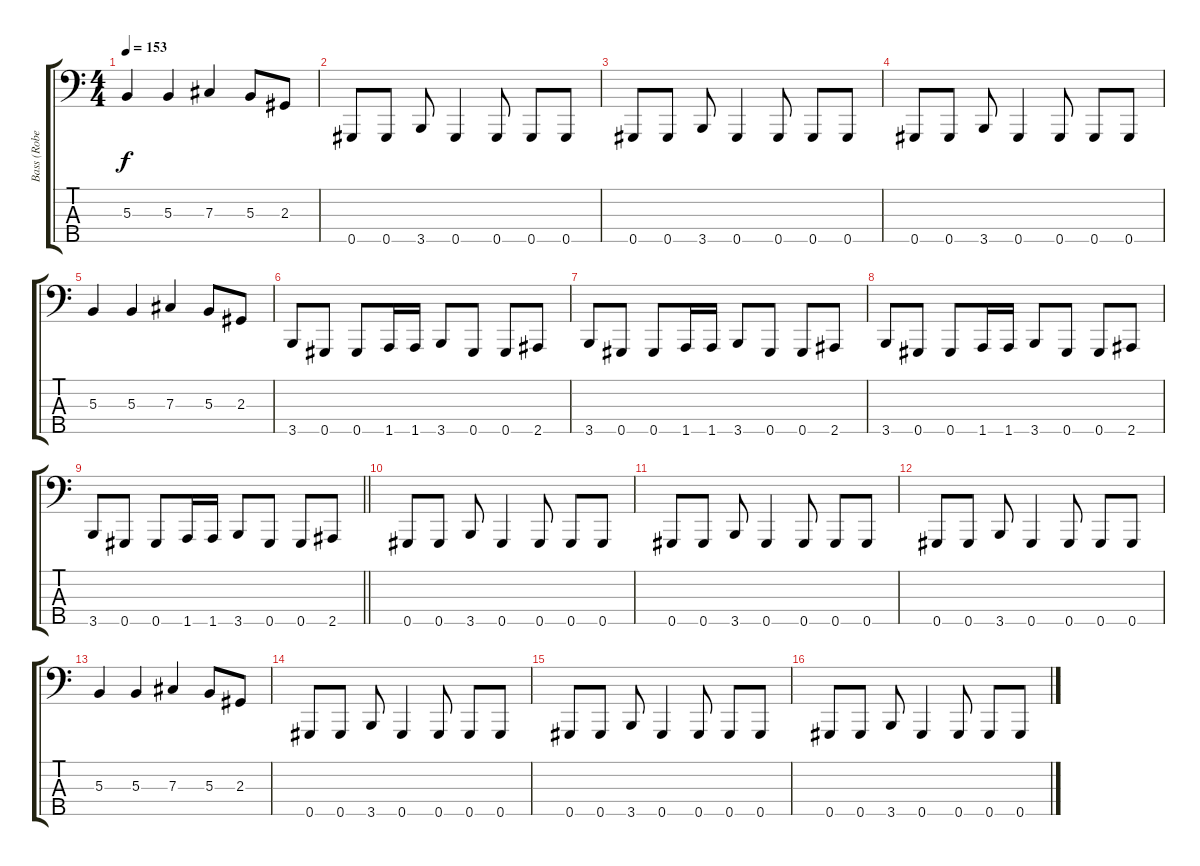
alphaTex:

\track ("Bass (Robert Trujillo)" "Bass (Robe") {instrument electricbassfinger}
\staff {score tabs}
\tuning (E2 B1 Gb1 B0 Ab0) {hide}
\ts (4 4)
\tempo 153
\clef f4
\ks c
5.3.4{dy f} 5.3.4 7.3.4 5.3.8 2.3.8 |
0.5.8 0.5.8 3.5.8 0.5.4 0.5.8 0.5.8 0.5.8 |
0.5.8 0.5.8 3.5.8 0.5.4 0.5.8 0.5.8 0.5.8 |
0.5.8 0.5.8 3.5.8 0.5.4 0.5.8 0.5.8 0.5.8 |
5.3.4 5.3.4 7.3.4 5.3.8 2.3.8 |
3.5.8 0.5.8 0.5.8 1.5.16 1.5.16 3.5.8 0.5.8 0.5.8 2.5.8 |
3.5.8 0.5.8 0.5.8 1.5.16 1.5.16 3.5.8 0.5.8 0.5.8 2.5.8 |
3.5.8 0.5.8 0.5.8 1.5.16 1.5.16 3.5.8 0.5.8 0.5.8 2.5.8 |
\barLineRight lightlight
3.5.8 0.5.8 0.5.8 1.5.16 1.5.16 3.5.8 0.5.8 0.5.8 2.5.8 |
0.5.8 0.5.8 3.5.8 0.5.4 0.5.8 0.5.8 0.5.8 |
0.5.8 0.5.8 3.5.8 0.5.4 0.5.8 0.5.8 0.5.8 |
0.5.8 0.5.8 3.5.8 0.5.4 0.5.8 0.5.8 0.5.8 |
5.3.4 5.3.4 7.3.4 5.3.8 2.3.8 |
0.5.8 0.5.8 3.5.8 0.5.4 0.5.8 0.5.8 0.5.8 |
0.5.8 0.5.8 3.5.8 0.5.4 0.5.8 0.5.8 0.5.8 |
0.5.8 0.5.8 3.5.8 0.5.4 0.5.8 0.5.8 0.5.8
